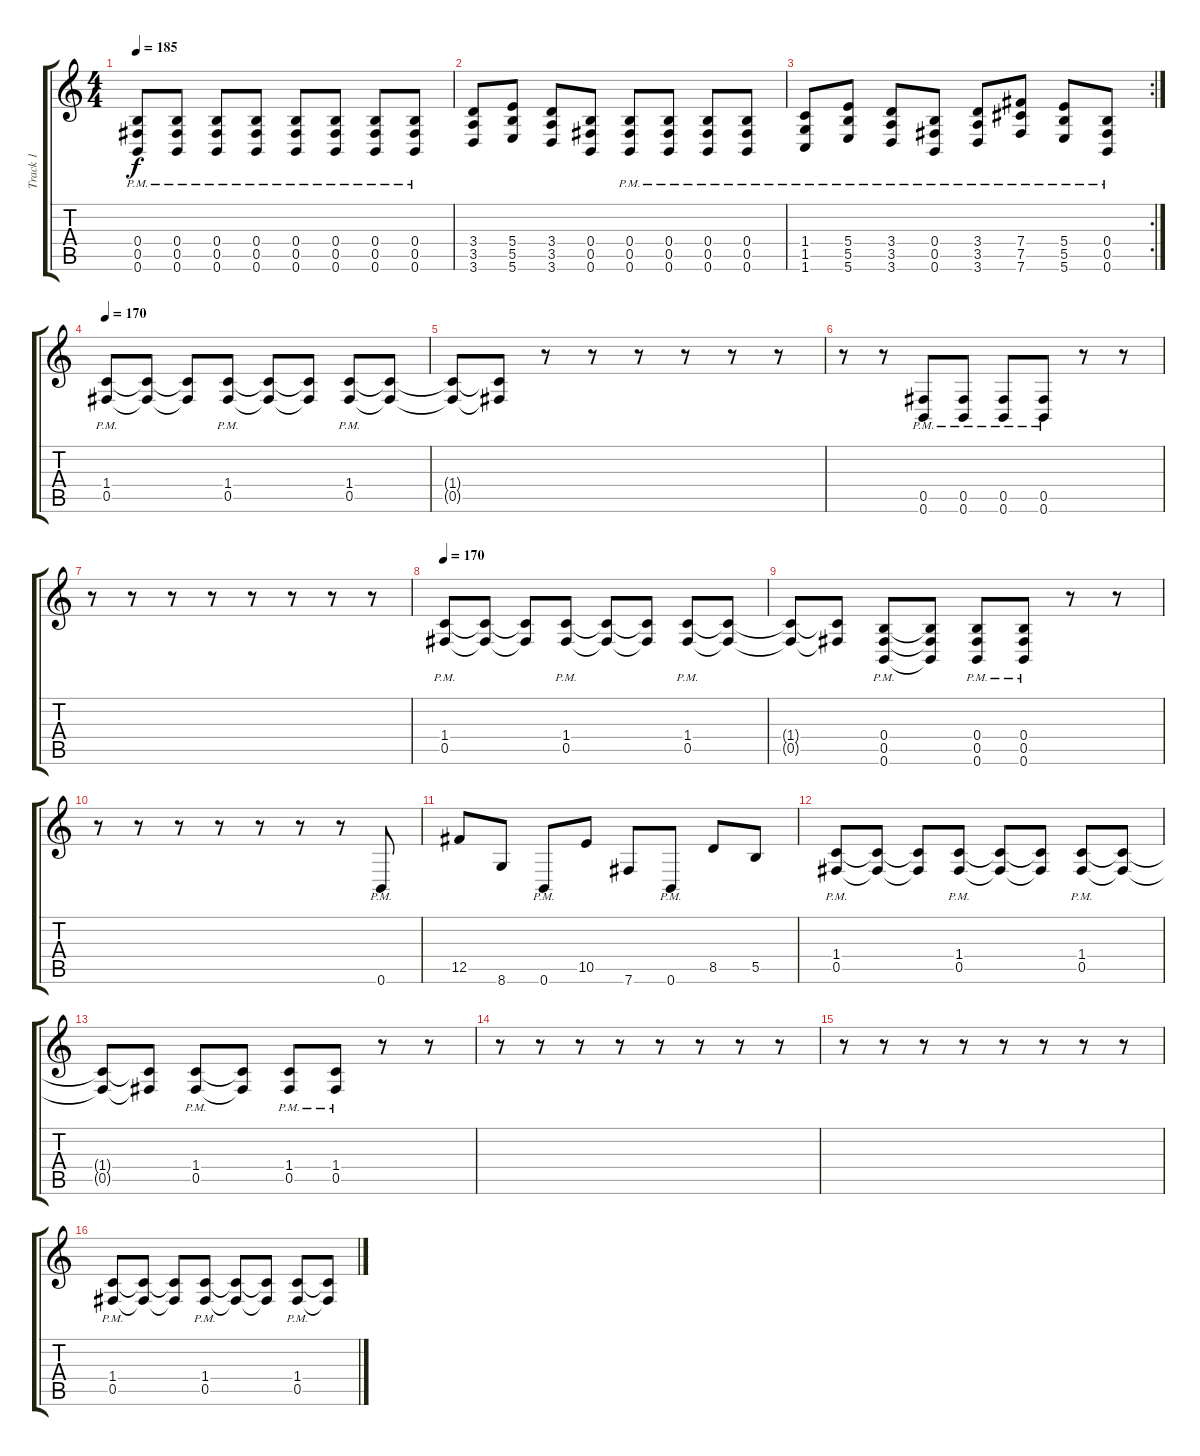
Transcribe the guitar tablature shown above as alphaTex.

\track ("Track 1" "Track 1") {instrument distortionguitar}
\staff {score tabs}
\tuning (Db4 Ab3 E3 B2 Gb2 B1) {hide}
\ts (4 4)
\tempo 185
\clef g2
\ks c
(0.4{pm} 0.5{pm} 0.6{pm}).8{dy f} (0.4{pm} 0.5{pm} 0.6{pm}).8 (0.4{pm} 0.5{pm} 0.6{pm}).8 (0.4{pm} 0.5{pm} 0.6{pm}).8 (0.4{pm} 0.5{pm} 0.6{pm}).8 (0.4{pm} 0.5{pm} 0.6{pm}).8 (0.4{pm} 0.5{pm} 0.6{pm}).8 (0.4{pm} 0.5{pm} 0.6{pm}).8 |
(3.4 3.5 3.6).8 (5.4 5.5 5.6).8 (3.4 3.5 3.6).8 (0.4 0.5 0.6).8 (0.4{pm} 0.5{pm} 0.6{pm}).8 (0.4{pm} 0.5{pm} 0.6{pm}).8 (0.4{pm} 0.5{pm} 0.6{pm}).8 (0.4{pm} 0.5{pm} 0.6{pm}).8 |
\rc 2
(1.4{pm} 1.5{pm} 1.6{pm}).8 (5.4{pm} 5.5{pm} 5.6{pm}).8 (3.4{pm} 3.5{pm} 3.6{pm}).8 (0.4{pm} 0.5{pm} 0.6{pm}).8 (3.4{pm} 3.5{pm} 3.6{pm}).8 (7.4{pm} 7.5{pm} 7.6{pm}).8 (5.4{pm} 5.5{pm} 5.6{pm}).8 (0.4{pm} 0.5{pm} 0.6{pm}).8 |
\tempo 170
(1.4{pm} 0.5{pm}).8 (1.4{t} 0.5{t}).8 (1.4{t} 0.5{t}).8 (1.4{pm} 0.5{pm}).8 (1.4{t} 0.5{t}).8 (1.4{t} 0.5{t}).8 (1.4{pm} 0.5{pm}).8 (1.4{t} 0.5{t}).8 |
(1.4{t} 0.5{t}).8 (1.4{t} 0.5{t}).8 r.8 r.8 r.8 r.8 r.8 r.8 |
r.8 r.8 (0.5{pm} 0.6{pm}).8 (0.5{pm} 0.6{pm}).8 (0.5{pm} 0.6{pm}).8 (0.5{pm} 0.6{pm}).8 r.8 r.8 |
r.8 r.8 r.8 r.8 r.8 r.8 r.8 r.8 |
\tempo 170
(1.4{pm} 0.5{pm}).8 (1.4{t} 0.5{t}).8 (1.4{t} 0.5{t}).8 (1.4{pm} 0.5{pm}).8 (1.4{t} 0.5{t}).8 (1.4{t} 0.5{t}).8 (1.4{pm} 0.5{pm}).8 (1.4{t} 0.5{t}).8 |
(1.4{t} 0.5{t}).8 (1.4{t} 0.5{t}).8 (0.4{pm} 0.5{pm} 0.6{pm}).8 (0.4{t} 0.5{t} 0.6{t}).8 (0.4{pm} 0.5{pm} 0.6{pm}).8 (0.4{pm} 0.5{pm} 0.6{pm}).8 r.8 r.8 |
r.8 r.8 r.8 r.8 r.8 r.8 r.8 0.6{pm}.8 |
12.5.8 8.6.8 0.6{pm}.8 10.5.8 7.6.8 0.6{pm}.8 8.5.8 5.5.8 |
(1.4{pm} 0.5{pm}).8 (1.4{t} 0.5{t}).8 (1.4{t} 0.5{t}).8 (1.4{pm} 0.5{pm}).8 (1.4{t} 0.5{t}).8 (1.4{t} 0.5{t}).8 (1.4{pm} 0.5{pm}).8 (1.4{t} 0.5{t}).8 |
(1.4{t} 0.5{t}).8 (1.4{t} 0.5{t}).8 (1.4{pm} 0.5{pm}).8 (1.4{t} 0.5{t}).8 (1.4{pm} 0.5{pm}).8 (1.4{pm} 0.5{pm}).8 r.8 r.8 |
r.8 r.8 r.8 r.8 r.8 r.8 r.8 r.8 |
r.8 r.8 r.8 r.8 r.8 r.8 r.8 r.8 |
(1.4{pm} 0.5{pm}).8 (1.4{t} 0.5{t}).8 (1.4{t} 0.5{t}).8 (1.4{pm} 0.5{pm}).8 (1.4{t} 0.5{t}).8 (1.4{t} 0.5{t}).8 (1.4{pm} 0.5{pm}).8 (1.4{t} 0.5{t}).8
